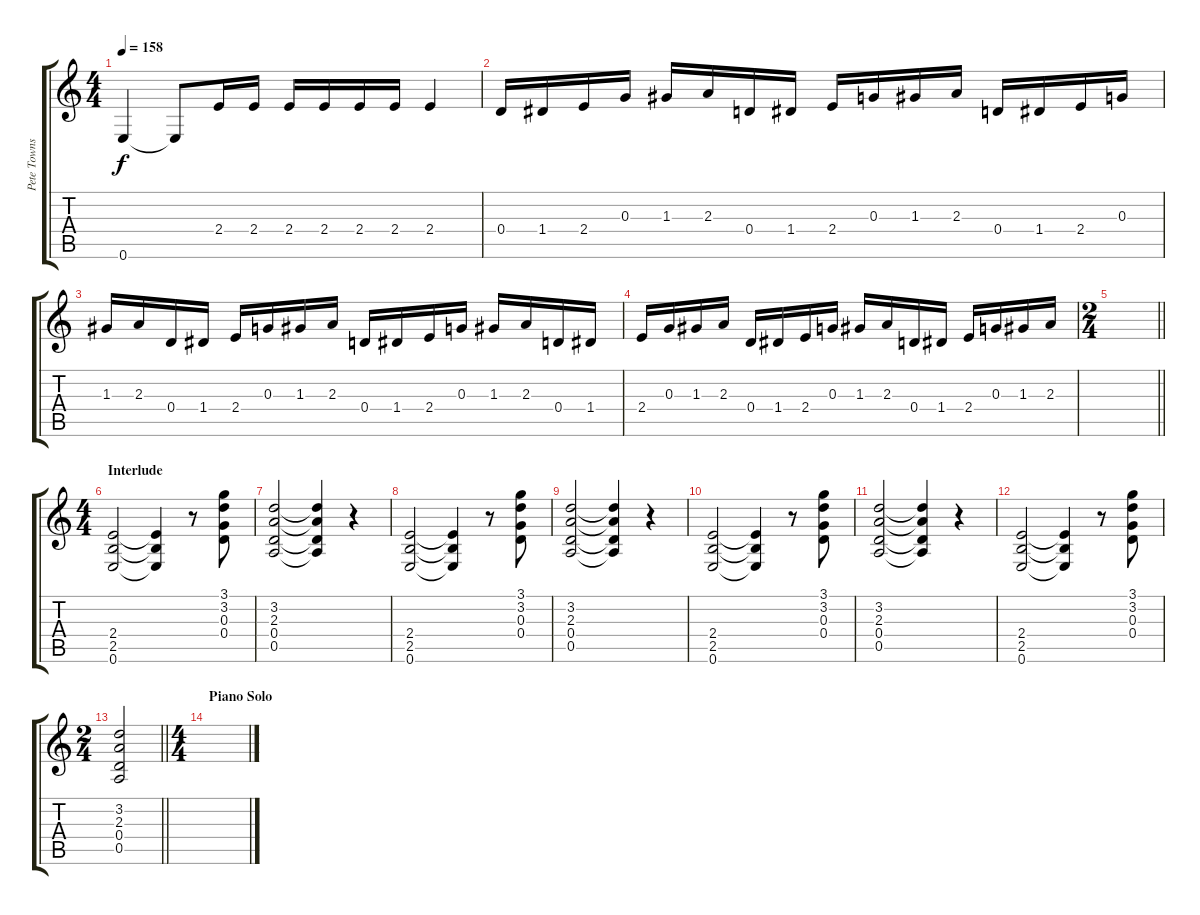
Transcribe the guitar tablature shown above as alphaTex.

\track ("Pete Townshend" "Pete Towns") {instrument overdrivenguitar}
\staff {score tabs}
\tuning (E4 B3 G3 D3 A2 E2) {hide}
\ts (4 4)
\tempo 158
\clef g2
\ks c
0.6.4{dy f} 0.6{t}.8 2.4.16 2.4.16 2.4.16 2.4.16 2.4.16 2.4.16 2.4.4 |
0.4.16 1.4.16 2.4.16 0.3.16 1.3.16 2.3.16 0.4.16 1.4.16 2.4.16 0.3.16 1.3.16 2.3.16 0.4.16 1.4.16 2.4.16 0.3.16 |
1.3.16 2.3.16 0.4.16 1.4.16 2.4.16 0.3.16 1.3.16 2.3.16 0.4.16 1.4.16 2.4.16 0.3.16 1.3.16 2.3.16 0.4.16 1.4.16 |
2.4.16 0.3.16 1.3.16 2.3.16 0.4.16 1.4.16 2.4.16 0.3.16 1.3.16 2.3.16 0.4.16 1.4.16 2.4.16 0.3.16 1.3.16 2.3.16 |
\ts (2 4)
\barLineRight lightlight
|
\ts (4 4)
\section ("" "Interlude")
(2.4 2.5 0.6).2{instrument overdrivenguitar} (2.4{t} 2.5{t} 0.6{t}).4 r.8 (3.1 3.2 0.3 0.4).8 |
(3.2 2.3 0.4 0.5).2 (3.2{t} 2.3{t} 0.4{t} 0.5{t}).4 r.4 |
(2.4 2.5 0.6).2{instrument overdrivenguitar} (2.4{t} 2.5{t} 0.6{t}).4 r.8 (3.1 3.2 0.3 0.4).8 |
(3.2 2.3 0.4 0.5).2 (3.2{t} 2.3{t} 0.4{t} 0.5{t}).4 r.4 |
(2.4 2.5 0.6).2{instrument overdrivenguitar} (2.4{t} 2.5{t} 0.6{t}).4 r.8 (3.1 3.2 0.3 0.4).8 |
(3.2 2.3 0.4 0.5).2 (3.2{t} 2.3{t} 0.4{t} 0.5{t}).4 r.4 |
(2.4 2.5 0.6).2{instrument overdrivenguitar} (2.4{t} 2.5{t} 0.6{t}).4 r.8 (3.1 3.2 0.3 0.4).8 |
\ts (2 4)
\barLineRight lightlight
(3.2 2.3 0.4 0.5).2 |
\ts (4 4)
\section ("" "Piano Solo")
